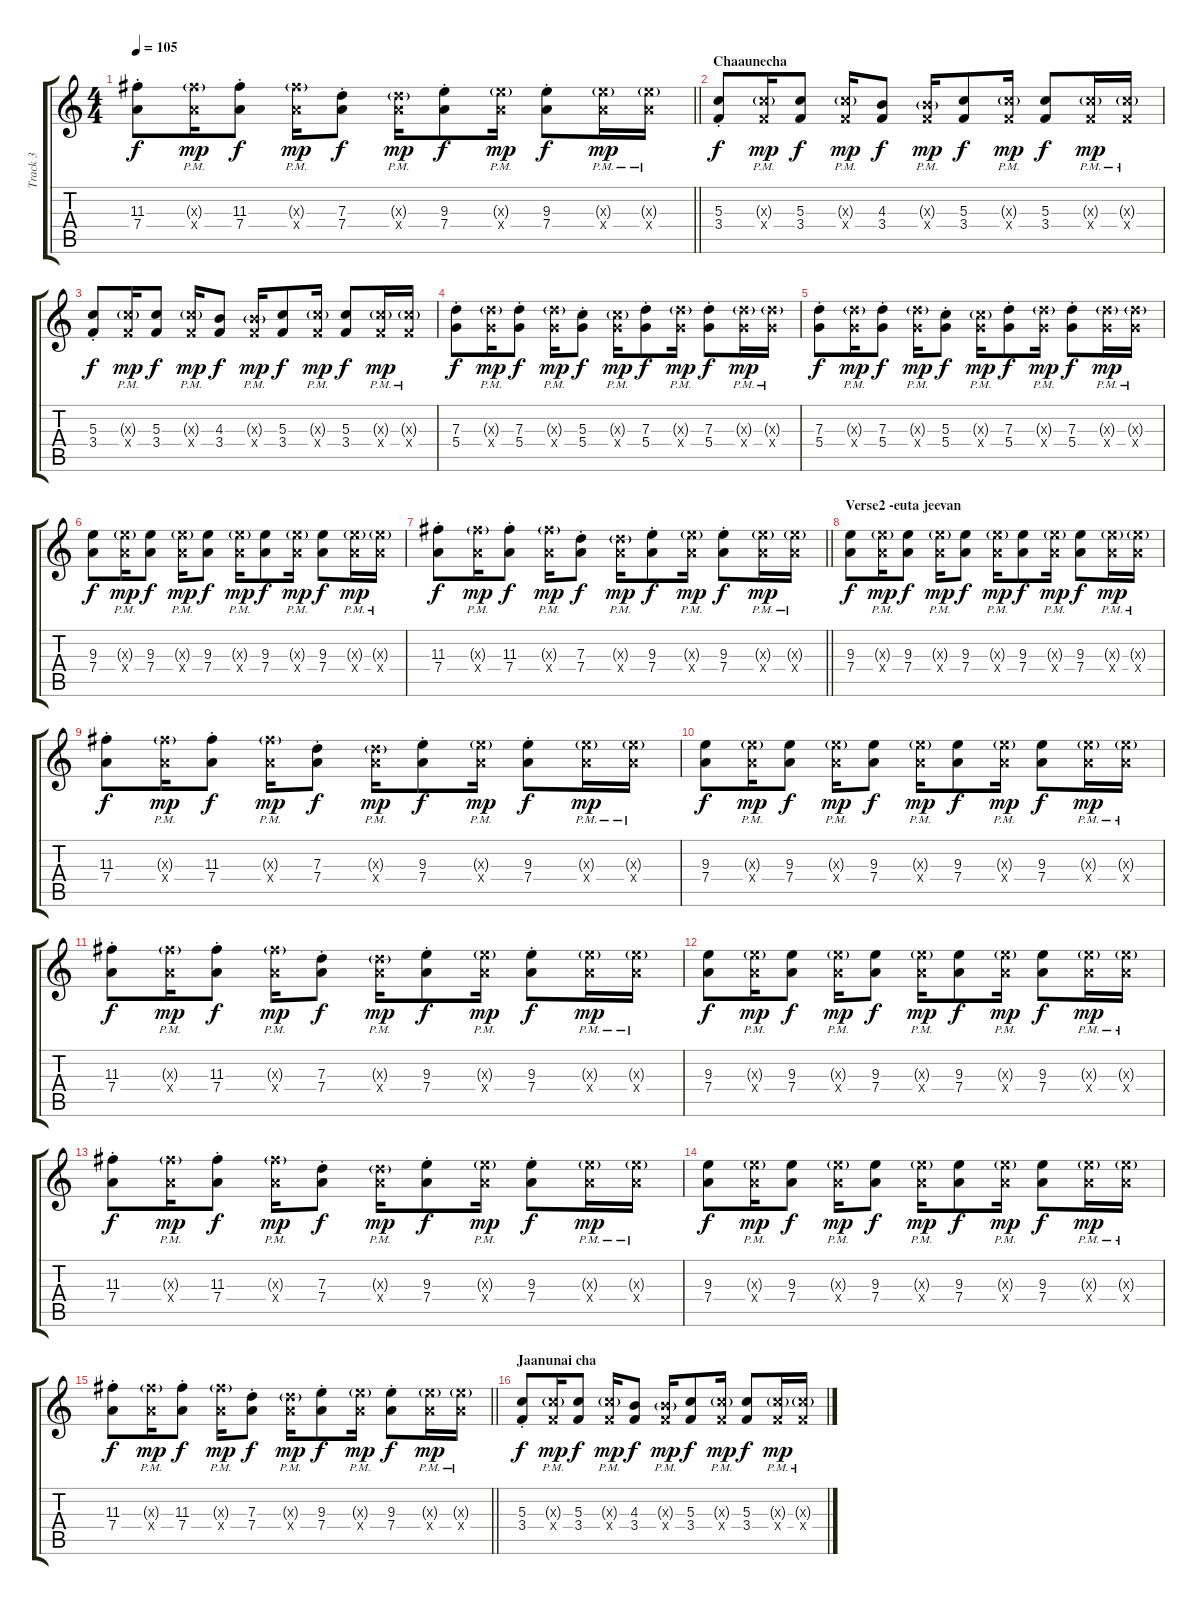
\track ("Track 3" "Track 3") {instrument electricguitarjazz}
\staff {score tabs}
\tuning (E4 B3 G3 D3 A2 E2) {hide}
\ts (4 4)
\tempo 105
\clef g2
\barLineRight lightlight
\ks c
(11.3{st} 7.4).8{dy f} (11.3{g pm x} 7.4{x}).16{dy mp} (11.3{st} 7.4).8{dy f} (11.3{g pm x} 7.4{x}).16{dy mp} (7.3{st} 7.4).8{dy f} (7.3{g pm x} 7.4{x}).16{dy mp} (9.3{st} 7.4).8{dy f} (9.3{g pm x} 7.4{x}).16{dy mp} (9.3{st} 7.4).8{dy f} (9.3{g pm x} 7.4{x}).16{dy mp} (9.3{g pm x} 7.4{x}).16 |
\section ("" "Chaaunecha")
(5.3{st} 3.4).8{dy f} (5.3{g pm x} 3.4{x}).16{dy mp} (5.3 3.4).8{dy f} (5.3{g pm x} 3.4{x}).16{dy mp} (4.3 3.4).8{dy f} (4.3{g pm x} 3.4{x}).16{dy mp} (5.3 3.4).8{dy f} (5.3{g pm x} 3.4{x}).16{dy mp} (5.3 3.4).8{dy f} (5.3{g pm x} 3.4{x}).16{dy mp} (5.3{g pm x} 3.4{x}).16 |
(5.3{st} 3.4).8{dy f} (5.3{g pm x} 3.4{x}).16{dy mp} (5.3 3.4).8{dy f} (5.3{g pm x} 3.4{x}).16{dy mp} (4.3 3.4).8{dy f} (4.3{g pm x} 3.4{x}).16{dy mp} (5.3 3.4).8{dy f} (5.3{g pm x} 3.4{x}).16{dy mp} (5.3 3.4).8{dy f} (5.3{g pm x} 3.4{x}).16{dy mp} (5.3{g pm x} 3.4{x}).16 |
(7.3{st} 5.4).8{dy f} (7.3{g pm x} 5.4{x}).16{dy mp} (7.3{st} 5.4).8{dy f} (7.3{g pm x} 5.4{x}).16{dy mp} (5.3{st} 5.4).8{dy f} (5.3{g pm x} 5.4{x}).16{dy mp} (7.3{st} 5.4).8{dy f} (7.3{g pm x} 5.4{x}).16{dy mp} (7.3{st} 5.4).8{dy f} (7.3{g pm x} 5.4{x}).16{dy mp} (7.3{g pm x} 5.4{x}).16 |
(7.3{st} 5.4).8{dy f} (7.3{g pm x} 5.4{x}).16{dy mp} (7.3{st} 5.4).8{dy f} (7.3{g pm x} 5.4{x}).16{dy mp} (5.3{st} 5.4).8{dy f} (5.3{g pm x} 5.4{x}).16{dy mp} (7.3{st} 5.4).8{dy f} (7.3{g pm x} 5.4{x}).16{dy mp} (7.3{st} 5.4).8{dy f} (7.3{g pm x} 5.4{x}).16{dy mp} (7.3{g pm x} 5.4{x}).16 |
(9.3 7.4).8{dy f} (9.3{g pm x} 7.4{x}).16{dy mp} (9.3 7.4).8{dy f} (9.3{g pm x} 7.4{x}).16{dy mp} (9.3 7.4).8{dy f} (9.3{g pm x} 7.4{x}).16{dy mp} (9.3 7.4).8{dy f} (9.3{g pm x} 7.4{x}).16{dy mp} (9.3 7.4).8{dy f} (9.3{g pm x} 7.4{x}).16{dy mp} (9.3{g pm x} 7.4{x}).16 |
\barLineRight lightlight
(11.3{st} 7.4).8{dy f} (11.3{g pm x} 7.4{x}).16{dy mp} (11.3{st} 7.4).8{dy f} (11.3{g pm x} 7.4{x}).16{dy mp} (7.3{st} 7.4).8{dy f} (7.3{g pm x} 7.4{x}).16{dy mp} (9.3{st} 7.4).8{dy f} (9.3{g pm x} 7.4{x}).16{dy mp} (9.3{st} 7.4).8{dy f} (9.3{g pm x} 7.4{x}).16{dy mp} (9.3{g pm x} 7.4{x}).16 |
\section ("" "Verse2 -euta jeevan")
(9.3 7.4).8{dy f} (9.3{g pm x} 7.4{x}).16{dy mp} (9.3 7.4).8{dy f} (9.3{g pm x} 7.4{x}).16{dy mp} (9.3 7.4).8{dy f} (9.3{g pm x} 7.4{x}).16{dy mp} (9.3 7.4).8{dy f} (9.3{g pm x} 7.4{x}).16{dy mp} (9.3 7.4).8{dy f} (9.3{g pm x} 7.4{x}).16{dy mp} (9.3{g pm x} 7.4{x}).16 |
(11.3{st} 7.4).8{dy f} (11.3{g pm x} 7.4{x}).16{dy mp} (11.3{st} 7.4).8{dy f} (11.3{g pm x} 7.4{x}).16{dy mp} (7.3{st} 7.4).8{dy f} (7.3{g pm x} 7.4{x}).16{dy mp} (9.3{st} 7.4).8{dy f} (9.3{g pm x} 7.4{x}).16{dy mp} (9.3{st} 7.4).8{dy f} (9.3{g pm x} 7.4{x}).16{dy mp} (9.3{g pm x} 7.4{x}).16 |
(9.3 7.4).8{dy f} (9.3{g pm x} 7.4{x}).16{dy mp} (9.3 7.4).8{dy f} (9.3{g pm x} 7.4{x}).16{dy mp} (9.3 7.4).8{dy f} (9.3{g pm x} 7.4{x}).16{dy mp} (9.3 7.4).8{dy f} (9.3{g pm x} 7.4{x}).16{dy mp} (9.3 7.4).8{dy f} (9.3{g pm x} 7.4{x}).16{dy mp} (9.3{g pm x} 7.4{x}).16 |
(11.3{st} 7.4).8{dy f} (11.3{g pm x} 7.4{x}).16{dy mp} (11.3{st} 7.4).8{dy f} (11.3{g pm x} 7.4{x}).16{dy mp} (7.3{st} 7.4).8{dy f} (7.3{g pm x} 7.4{x}).16{dy mp} (9.3{st} 7.4).8{dy f} (9.3{g pm x} 7.4{x}).16{dy mp} (9.3{st} 7.4).8{dy f} (9.3{g pm x} 7.4{x}).16{dy mp} (9.3{g pm x} 7.4{x}).16 |
(9.3 7.4).8{dy f} (9.3{g pm x} 7.4{x}).16{dy mp} (9.3 7.4).8{dy f} (9.3{g pm x} 7.4{x}).16{dy mp} (9.3 7.4).8{dy f} (9.3{g pm x} 7.4{x}).16{dy mp} (9.3 7.4).8{dy f} (9.3{g pm x} 7.4{x}).16{dy mp} (9.3 7.4).8{dy f} (9.3{g pm x} 7.4{x}).16{dy mp} (9.3{g pm x} 7.4{x}).16 |
(11.3{st} 7.4).8{dy f} (11.3{g pm x} 7.4{x}).16{dy mp} (11.3{st} 7.4).8{dy f} (11.3{g pm x} 7.4{x}).16{dy mp} (7.3{st} 7.4).8{dy f} (7.3{g pm x} 7.4{x}).16{dy mp} (9.3{st} 7.4).8{dy f} (9.3{g pm x} 7.4{x}).16{dy mp} (9.3{st} 7.4).8{dy f} (9.3{g pm x} 7.4{x}).16{dy mp} (9.3{g pm x} 7.4{x}).16 |
(9.3 7.4).8{dy f} (9.3{g pm x} 7.4{x}).16{dy mp} (9.3 7.4).8{dy f} (9.3{g pm x} 7.4{x}).16{dy mp} (9.3 7.4).8{dy f} (9.3{g pm x} 7.4{x}).16{dy mp} (9.3 7.4).8{dy f} (9.3{g pm x} 7.4{x}).16{dy mp} (9.3 7.4).8{dy f} (9.3{g pm x} 7.4{x}).16{dy mp} (9.3{g pm x} 7.4{x}).16 |
\barLineRight lightlight
(11.3{st} 7.4).8{dy f} (11.3{g pm x} 7.4{x}).16{dy mp} (11.3{st} 7.4).8{dy f} (11.3{g pm x} 7.4{x}).16{dy mp} (7.3{st} 7.4).8{dy f} (7.3{g pm x} 7.4{x}).16{dy mp} (9.3{st} 7.4).8{dy f} (9.3{g pm x} 7.4{x}).16{dy mp} (9.3{st} 7.4).8{dy f} (9.3{g pm x} 7.4{x}).16{dy mp} (9.3{g pm x} 7.4{x}).16 |
\section ("" "Jaanunai cha")
(5.3{st} 3.4).8{dy f} (5.3{g pm x} 3.4{x}).16{dy mp} (5.3 3.4).8{dy f} (5.3{g pm x} 3.4{x}).16{dy mp} (4.3 3.4).8{dy f} (4.3{g pm x} 3.4{x}).16{dy mp} (5.3 3.4).8{dy f} (5.3{g pm x} 3.4{x}).16{dy mp} (5.3 3.4).8{dy f} (5.3{g pm x} 3.4{x}).16{dy mp} (5.3{g pm x} 3.4{x}).16
